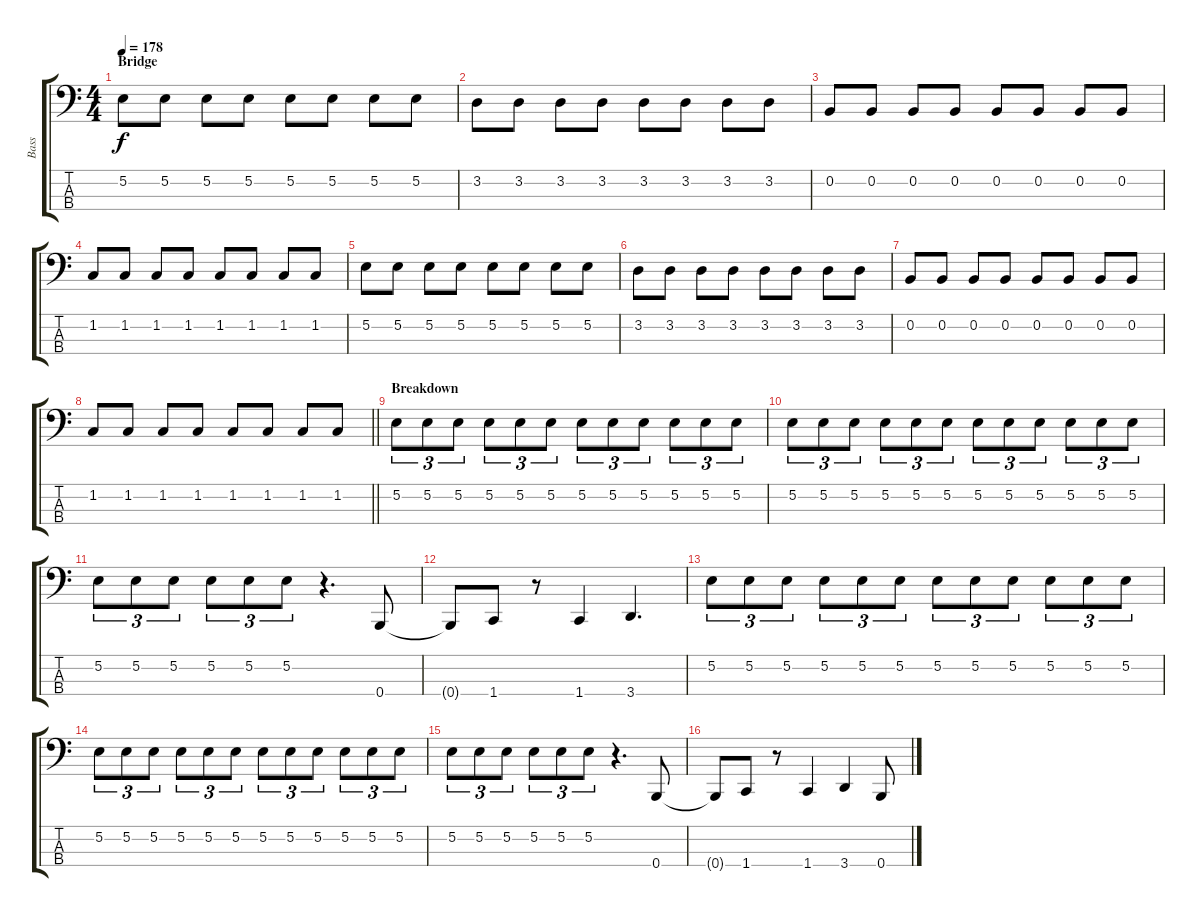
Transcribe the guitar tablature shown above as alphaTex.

\track ("Bass" "Bass") {instrument electricbasspick}
\staff {score tabs}
\tuning (E2 B1 Gb1 B0) {hide}
\ts (4 4)
\section ("" "Bridge")
\tempo 178
\clef f4
\ks c
5.2.8{dy f} 5.2.8 5.2.8 5.2.8 5.2.8 5.2.8 5.2.8 5.2.8 |
3.2.8 3.2.8 3.2.8 3.2.8 3.2.8 3.2.8 3.2.8 3.2.8 |
0.2.8 0.2.8 0.2.8 0.2.8 0.2.8 0.2.8 0.2.8 0.2.8 |
1.2.8 1.2.8 1.2.8 1.2.8 1.2.8 1.2.8 1.2.8 1.2.8 |
5.2.8 5.2.8 5.2.8 5.2.8 5.2.8 5.2.8 5.2.8 5.2.8 |
3.2.8 3.2.8 3.2.8 3.2.8 3.2.8 3.2.8 3.2.8 3.2.8 |
0.2.8 0.2.8 0.2.8 0.2.8 0.2.8 0.2.8 0.2.8 0.2.8 |
\barLineRight lightlight
1.2.8 1.2.8 1.2.8 1.2.8 1.2.8 1.2.8 1.2.8 1.2.8 |
\section ("" "Breakdown")
5.2.8{tu (3 2)} 5.2.8{tu (3 2)} 5.2.8{tu (3 2)} 5.2.8{tu (3 2)} 5.2.8{tu (3 2)} 5.2.8{tu (3 2)} 5.2.8{tu (3 2)} 5.2.8{tu (3 2)} 5.2.8{tu (3 2)} 5.2.8{tu (3 2)} 5.2.8{tu (3 2)} 5.2.8{tu (3 2)} |
5.2.8{tu (3 2)} 5.2.8{tu (3 2)} 5.2.8{tu (3 2)} 5.2.8{tu (3 2)} 5.2.8{tu (3 2)} 5.2.8{tu (3 2)} 5.2.8{tu (3 2)} 5.2.8{tu (3 2)} 5.2.8{tu (3 2)} 5.2.8{tu (3 2)} 5.2.8{tu (3 2)} 5.2.8{tu (3 2)} |
5.2.8{tu (3 2)} 5.2.8{tu (3 2)} 5.2.8{tu (3 2)} 5.2.8{tu (3 2)} 5.2.8{tu (3 2)} 5.2.8{tu (3 2)} r.4{d} 0.4.8 |
0.4{t}.8 1.4.8 r.8 1.4.4 3.4.4{d} |
5.2.8{tu (3 2)} 5.2.8{tu (3 2)} 5.2.8{tu (3 2)} 5.2.8{tu (3 2)} 5.2.8{tu (3 2)} 5.2.8{tu (3 2)} 5.2.8{tu (3 2)} 5.2.8{tu (3 2)} 5.2.8{tu (3 2)} 5.2.8{tu (3 2)} 5.2.8{tu (3 2)} 5.2.8{tu (3 2)} |
5.2.8{tu (3 2)} 5.2.8{tu (3 2)} 5.2.8{tu (3 2)} 5.2.8{tu (3 2)} 5.2.8{tu (3 2)} 5.2.8{tu (3 2)} 5.2.8{tu (3 2)} 5.2.8{tu (3 2)} 5.2.8{tu (3 2)} 5.2.8{tu (3 2)} 5.2.8{tu (3 2)} 5.2.8{tu (3 2)} |
5.2.8{tu (3 2)} 5.2.8{tu (3 2)} 5.2.8{tu (3 2)} 5.2.8{tu (3 2)} 5.2.8{tu (3 2)} 5.2.8{tu (3 2)} r.4{d} 0.4.8 |
0.4{t}.8 1.4.8 r.8 1.4.4 3.4.4 0.4.8
